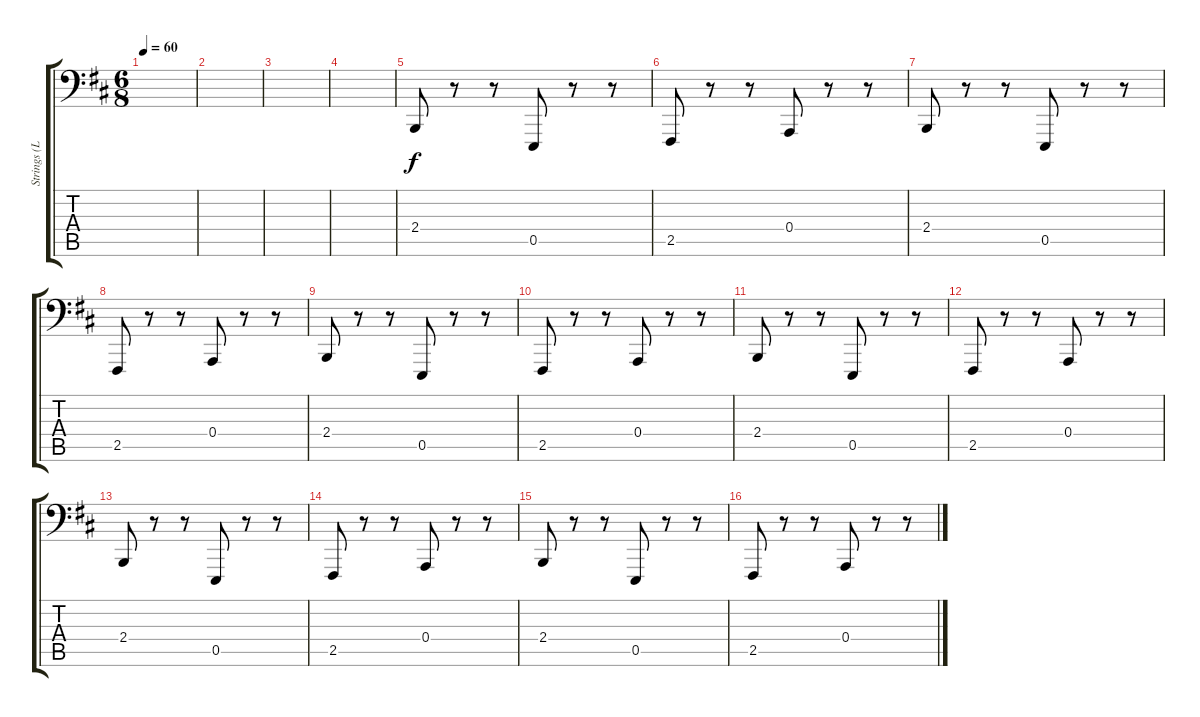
\track ("Strings (Left Hand)" "Strings (L") {instrument synthstrings1}
\staff {score tabs}
\tuning (C3 G2 D2 A1 E1 B0) {hide}
\ts (6 8)
\tempo 60
\clef f4
\ks bminor
|
|
|
|
2.4.8 r.8 r.8 0.5.8 r.8 r.8 |
2.5.8 r.8 r.8 0.4.8 r.8 r.8 |
2.4.8 r.8 r.8 0.5.8 r.8 r.8 |
2.5.8 r.8 r.8 0.4.8 r.8 r.8 |
2.4.8 r.8 r.8 0.5.8 r.8 r.8 |
2.5.8 r.8 r.8 0.4.8 r.8 r.8 |
2.4.8 r.8 r.8 0.5.8 r.8 r.8 |
2.5.8 r.8 r.8 0.4.8 r.8 r.8 |
2.4.8 r.8 r.8 0.5.8 r.8 r.8 |
2.5.8 r.8 r.8 0.4.8 r.8 r.8 |
2.4.8 r.8 r.8 0.5.8 r.8 r.8 |
2.5.8 r.8 r.8 0.4.8 r.8 r.8
